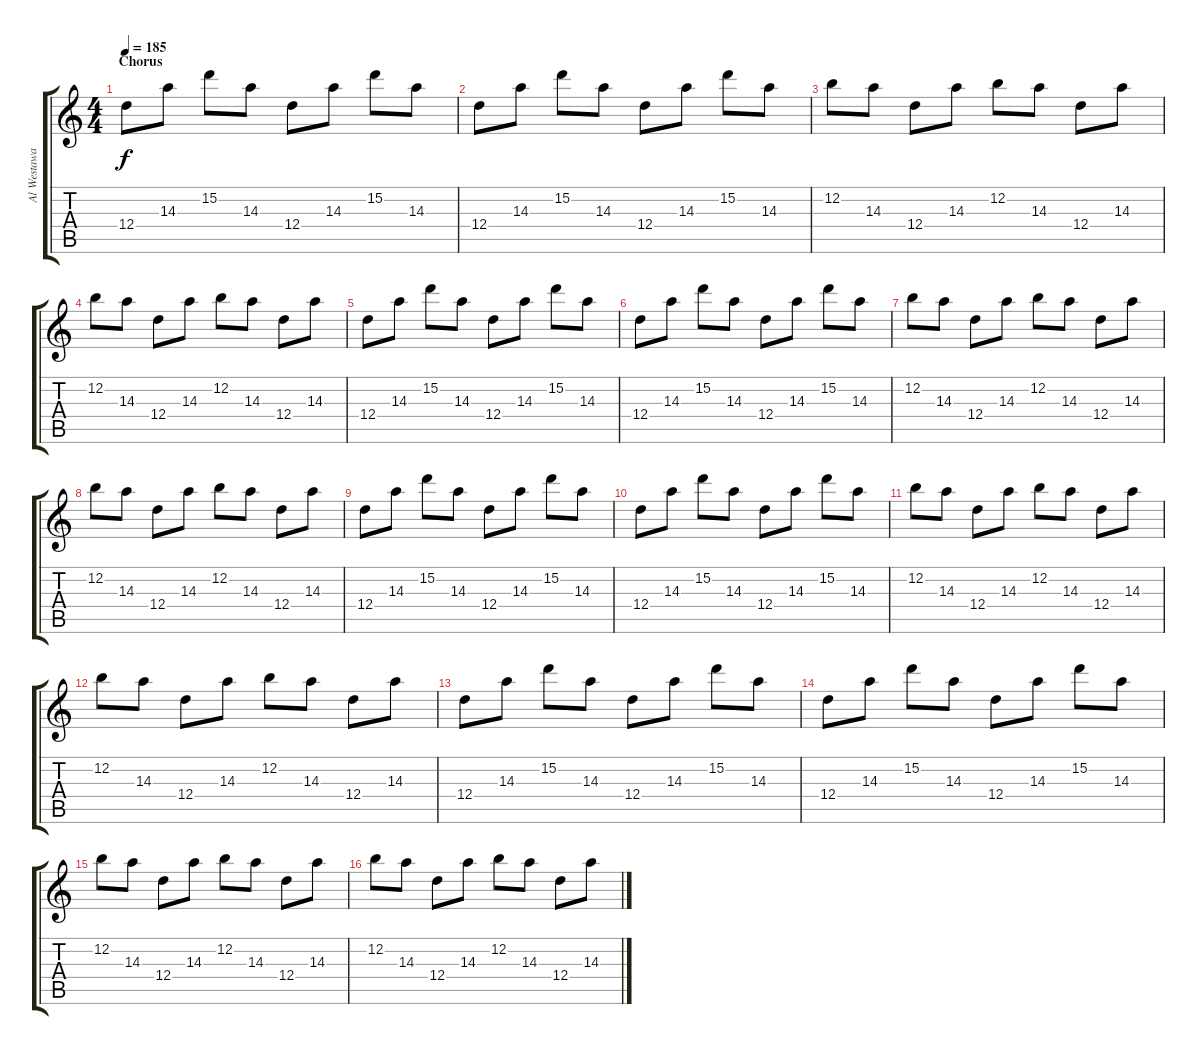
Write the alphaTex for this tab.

\track ("Al Westaway" "Al Westawa") {instrument overdrivenguitar}
\staff {score tabs}
\tuning (E4 B3 G3 D3 A2 D2) {hide}
\ts (4 4)
\section ("" "Chorus")
\tempo 185
\clef g2
\ks c
12.4.8{dy f} 14.3.8 15.2.8 14.3.8 12.4.8 14.3.8 15.2.8 14.3.8 |
12.4.8 14.3.8 15.2.8 14.3.8 12.4.8 14.3.8 15.2.8 14.3.8 |
12.2.8 14.3.8 12.4.8 14.3.8 12.2.8 14.3.8 12.4.8 14.3.8 |
12.2.8 14.3.8 12.4.8 14.3.8 12.2.8 14.3.8 12.4.8 14.3.8 |
12.4.8 14.3.8 15.2.8 14.3.8 12.4.8 14.3.8 15.2.8 14.3.8 |
12.4.8 14.3.8 15.2.8 14.3.8 12.4.8 14.3.8 15.2.8 14.3.8 |
12.2.8 14.3.8 12.4.8 14.3.8 12.2.8 14.3.8 12.4.8 14.3.8 |
12.2.8 14.3.8 12.4.8 14.3.8 12.2.8 14.3.8 12.4.8 14.3.8 |
12.4.8 14.3.8 15.2.8 14.3.8 12.4.8 14.3.8 15.2.8 14.3.8 |
12.4.8 14.3.8 15.2.8 14.3.8 12.4.8 14.3.8 15.2.8 14.3.8 |
12.2.8 14.3.8 12.4.8 14.3.8 12.2.8 14.3.8 12.4.8 14.3.8 |
12.2.8 14.3.8 12.4.8 14.3.8 12.2.8 14.3.8 12.4.8 14.3.8 |
12.4.8 14.3.8 15.2.8 14.3.8 12.4.8 14.3.8 15.2.8 14.3.8 |
12.4.8 14.3.8 15.2.8 14.3.8 12.4.8 14.3.8 15.2.8 14.3.8 |
12.2.8 14.3.8 12.4.8 14.3.8 12.2.8 14.3.8 12.4.8 14.3.8 |
12.2.8 14.3.8 12.4.8 14.3.8 12.2.8 14.3.8 12.4.8 14.3.8
